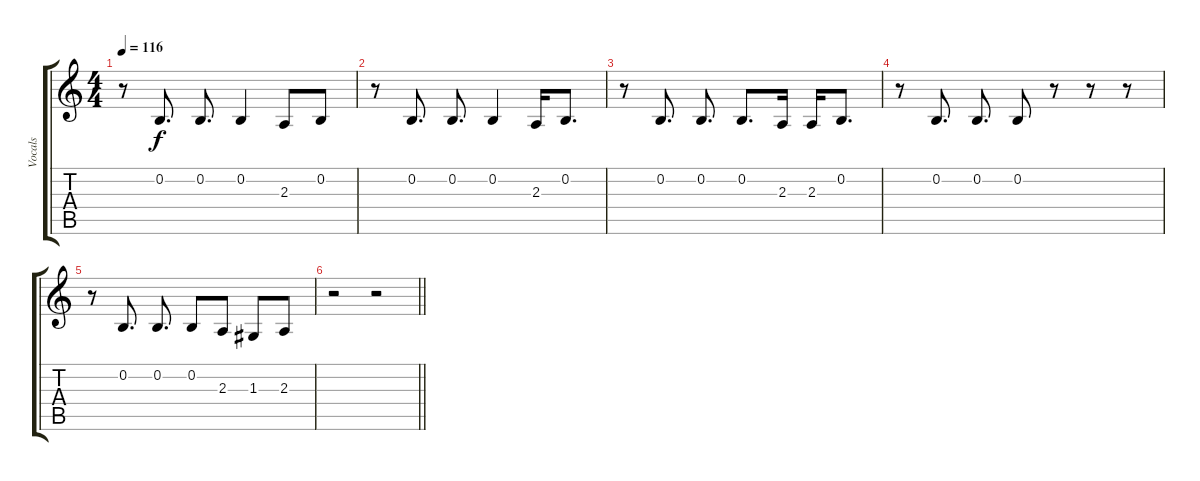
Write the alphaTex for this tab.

\track ("Vocals" "Vocals") {instrument altosax}
\staff {score tabs}
\tuning (E4 B3 G3 D3 A2 E2) {hide}
\ts (4 4)
\tempo 116
\clef g2
\ks c
r.8{dy f} 0.2.8{d} 0.2.8{d} 0.2.4 2.3.8 0.2.8 |
r.8 0.2.8{d} 0.2.8{d} 0.2.4 2.3.16 0.2.8{d} |
r.8 0.2.8{d} 0.2.8{d} 0.2.8{d} 2.3.16 2.3.16 0.2.8{d} |
r.8 0.2.8{d} 0.2.8{d} 0.2.8 r.8 r.8 r.8 |
r.8 0.2.8{d} 0.2.8{d} 0.2.8 2.3.8 1.3.8 2.3.8 |
\barLineRight lightlight
r.2 r.2
